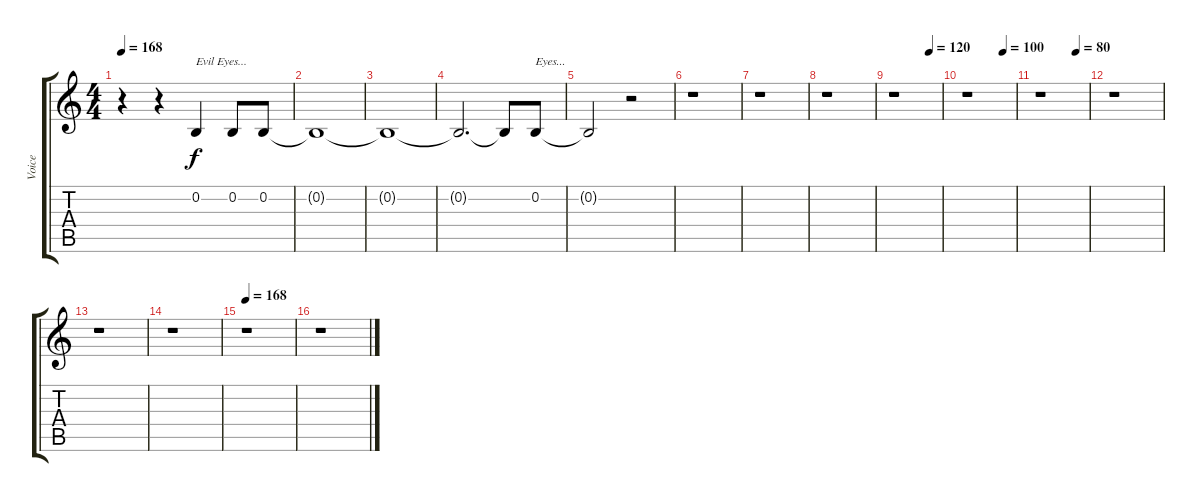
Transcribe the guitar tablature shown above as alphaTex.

\track ("Voice" "Voice") {instrument violin}
\staff {score tabs}
\tuning (E4 B3 G3 D3 A2 E2) {hide}
\ts (4 4)
\tempo 168
\clef g2
\ks c
r.4{dy f} r.4 0.2.4{txt "Evil Eyes..."} 0.2.8 0.2.8 |
0.2{t}.1 |
0.2{t}.1 |
0.2{t}.2{d} 0.2{t}.8 0.2.8{txt "Eyes..."} |
0.2{t}.2 r.2 |
r.1 |
r.1 |
r.1 |
\tempo (120 0.75)
r.1 |
\tempo (100 0.75)
r.1 |
\tempo (80 0.75)
r.1 |
r.1 |
r.1 |
r.1 |
\tempo 168
r.1 |
r.1
